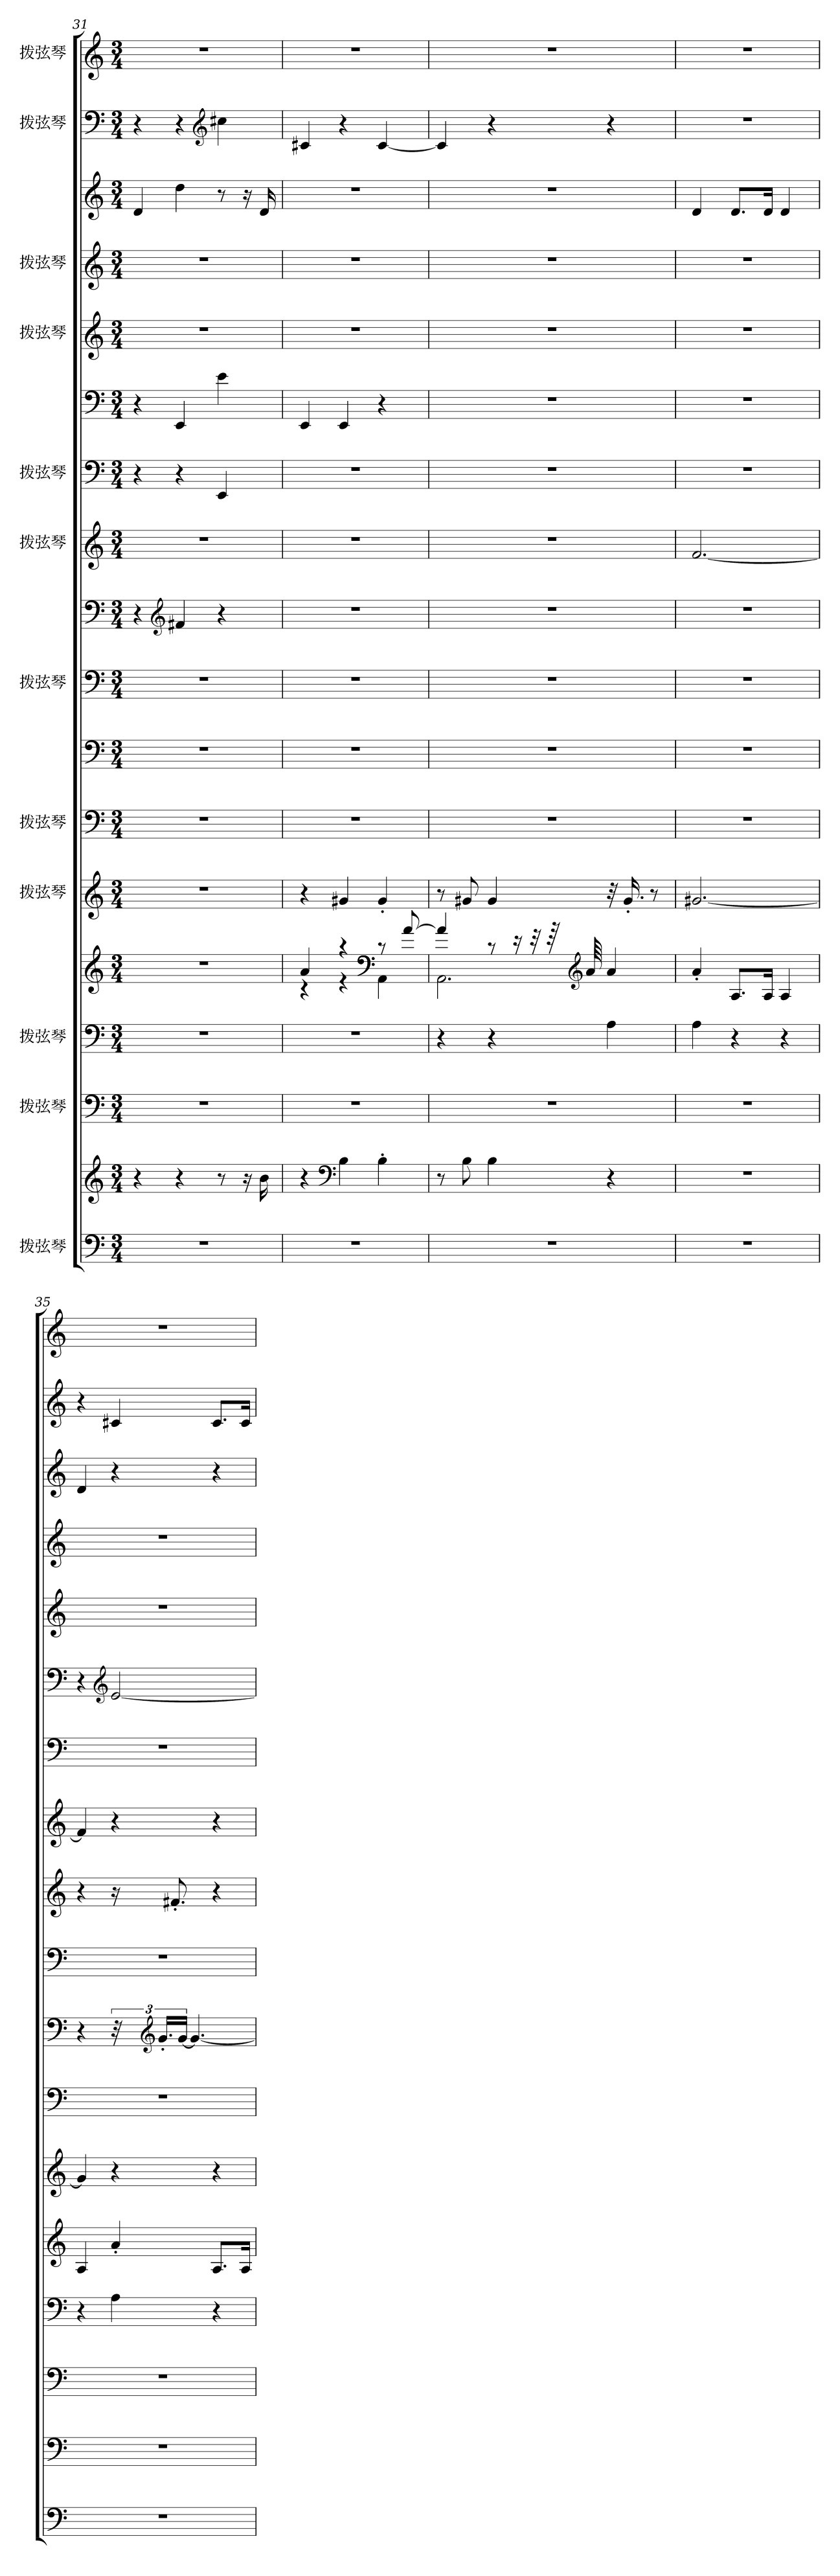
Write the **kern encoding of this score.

**kern	**kern	**kern	**kern	**kern	**kern	**kern	**kern	**kern	**kern	**kern	**kern	**kern	**kern	**kern	**kern	**kern	**kern
*part12	*part12	*part11	*part10	*part10	*part9	*part8	*part8	*part7	*part7	*part6	*part5	*part5	*part4	*part3	*part3	*part2	*part1
*staff18	*staff17	*staff16	*staff15	*staff14	*staff13	*staff12	*staff11	*staff10	*staff9	*staff8	*staff7	*staff6	*staff5	*staff4	*staff3	*staff2	*staff1
*I"拨弦琴	*	*I"拨弦琴	*I"拨弦琴	*	*I"拨弦琴	*I"拨弦琴	*	*I"拨弦琴	*	*I"拨弦琴	*I"拨弦琴	*	*I"拨弦琴	*I"拨弦琴	*	*I"拨弦琴	*I"拨弦琴
!!LO:PB:g=z
*clefF4	*clefG2	*clefF4	*clefF4	*clefG2	*clefG2	*clefF4	*clefF4	*clefF4	*clefF4	*clefG2	*clefF4	*clefF4	*clefG2	*clefG2	*clefG2	*clefF4	*clefG2
*k[]	*k[]	*k[]	*k[]	*k[]	*k[]	*k[]	*k[]	*k[]	*k[]	*k[]	*k[]	*k[]	*k[]	*k[]	*k[]	*k[]	*k[]
*M3/4	*M3/4	*M3/4	*M3/4	*M3/4	*M3/4	*M3/4	*M3/4	*M3/4	*M3/4	*M3/4	*M3/4	*M3/4	*M3/4	*M3/4	*M3/4	*M3/4	*M3/4
=31	=31	=31	=31	=31	=31	=31	=31	=31	=31	=31	=31	=31	=31	=31	=31	=31	=31
2.r	4r	2.r	2.r	2.r	2.r	2.r	2.r	2.r	4r	2.r	4r	4r	2.r	2.r	4d/	4r	2.r
*	*	*	*	*	*	*	*	*	*clefG2	*	*	*	*	*	*	*	*
.	4r	.	.	.	.	.	.	.	4f#X/	.	4r	4EE/	.	.	4dd\	4r	.
*	*	*	*	*	*	*	*	*	*	*	*	*	*	*	*	*clefG2	*
.	8r	.	.	.	.	.	.	.	4r	.	4EE/	4e\	.	.	8r	4cc#X\	.
.	16r	.	.	.	.	.	.	.	.	.	.	.	.	.	16r	.	.
.	16b\	.	.	.	.	.	.	.	.	.	.	.	.	.	16d/	.	.
=32	=32	=32	=32	=32	=32	=32	=32	=32	=32	=32	=32	=32	=32	=32	=32	=32	=32
*	*	*	*	*^	*	*	*	*	*	*	*	*	*	*	*	*	*
2.r	4r	2.r	2.r	4a/	4r	4r	2.r	2.r	2.r	2.r	2.r	2.r	4EE/	2.r	2.r	2.r	4c#X/	2.r
*	*clefF4	*	*	*	*	*	*	*	*	*	*	*	*	*	*	*	*	*
.	4B\	.	.	4r	4r	4g#X/	.	.	.	.	.	.	4EE/	.	.	.	4r	.
*	*	*	*	*clefF4	*	*	*	*	*	*	*	*	*	*	*	*	*	*
.	4B'\	.	.	8r	4AA\	4g#'/	.	.	.	.	.	.	4r	.	.	.	[4c#/	.
.	.	.	.	[8a/	.	.	.	.	.	.	.	.	.	.	.	.	.	.
=33	=33	=33	=33	=33	=33	=33	=33	=33	=33	=33	=33	=33	=33	=33	=33	=33	=33	=33
2.r	8r	2.r	4r	4a/]	2.AA\	8r	2.r	2.r	2.r	2.r	2.r	2.r	2.r	2.r	2.r	2.r	4c#/]	2.r
.	8B\	.	.	.	.	8g#X/	.	.	.	.	.	.	.	.	.	.	.	.
.	4B\	.	4r	8r	.	4g#/	.	.	.	.	.	.	.	.	.	.	4r	.
.	.	.	.	16r	.	.	.	.	.	.	.	.	.	.	.	.	.	.
.	.	.	.	32r	.	.	.	.	.	.	.	.	.	.	.	.	.	.
.	.	.	.	64r	.	.	.	.	.	.	.	.	.	.	.	.	.	.
*	*	*	*	*clefG2	*	*	*	*	*	*	*	*	*	*	*	*	*	*
.	.	.	.	64a/	.	.	.	.	.	.	.	.	.	.	.	.	.	.
.	4r	.	4A\	4a/	.	32r	.	.	.	.	.	.	.	.	.	.	4r	.
.	.	.	.	.	.	16.g#'/	.	.	.	.	.	.	.	.	.	.	.	.
.	.	.	.	.	.	8r	.	.	.	.	.	.	.	.	.	.	.	.
*	*	*	*	*v	*v	*	*	*	*	*	*	*	*	*	*	*	*	*
=34	=34	=34	=34	=34	=34	=34	=34	=34	=34	=34	=34	=34	=34	=34	=34	=34	=34
2.r	2.r	2.r	4A\	4a'/	[2.g#X/	2.r	2.r	2.r	2.r	[2.f/	2.r	2.r	2.r	2.r	4d/	2.r	2.r
.	.	.	4r	8.A/L	.	.	.	.	.	.	.	.	.	.	8.d/L	.	.
.	.	.	.	16A/Jk	.	.	.	.	.	.	.	.	.	.	16d/Jk	.	.
.	.	.	4r	4A/	.	.	.	.	.	.	.	.	.	.	4d/	.	.
!!LO:PB:g=z
=35	=35	=35	=35	=35	=35	=35	=35	=35	=35	=35	=35	=35	=35	=35	=35	=35	=35
2.r	2.r	2.r	4r	4A/	4g#/]	2.r	4r	2.r	4r	4f/]	2.r	4r	2.r	2.r	4d/	4r	2.r
*	*	*	*	*	*	*	*	*	*	*	*	*clefG2	*	*	*	*	*
.	.	.	4A\	4a'/	4r	.	48r	.	16r	4r	.	[2e/	.	.	4r	4c#X/	.
*	*	*	*	*	*	*	*clefG2	*	*	*	*	*	*	*	*	*	*
.	.	.	.	.	.	.	24.g'/LL	.	.	.	.	.	.	.	.	.	.
.	.	.	.	.	.	.	.	.	8.f#X'/	.	.	.	.	.	.	.	.
.	.	.	.	.	.	.	[24g/JJ	.	.	.	.	.	.	.	.	.	.
.	.	.	.	.	.	.	4.g/_	.	.	.	.	.	.	.	.	.	.
.	.	.	4r	8.A/L	4r	.	.	.	4r	4r	.	.	.	.	4r	8.c#/L	.
.	.	.	.	16A/Jk	.	.	.	.	.	.	.	.	.	.	.	16c#/Jk	.
=	=	=	=	=	=	=	=	=	=	=	=	=	=	=	=	=	=
*-	*-	*-	*-	*-	*-	*-	*-	*-	*-	*-	*-	*-	*-	*-	*-	*-	*-
